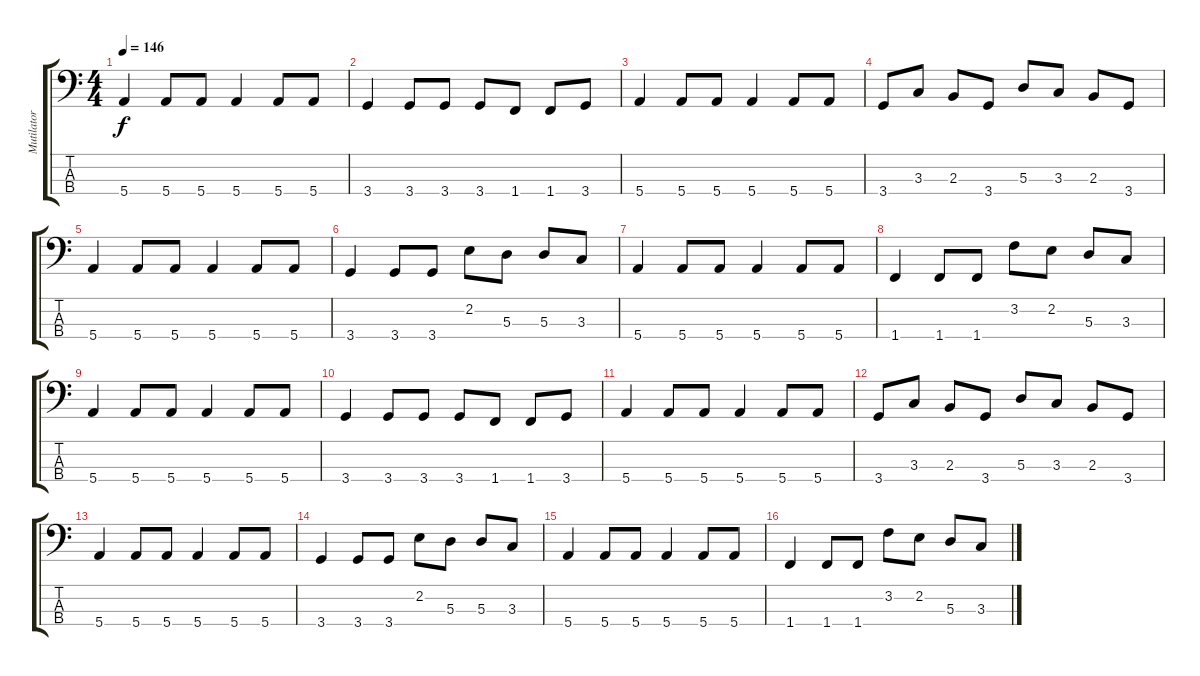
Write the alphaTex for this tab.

\track ("Mutilator" "Mutilator") {instrument electricbassfinger}
\staff {score tabs}
\tuning (G2 D2 A1 E1) {hide}
\ts (4 4)
\tempo 146
\clef f4
\ks c
5.4.4{dy f} 5.4.8 5.4.8 5.4.4 5.4.8 5.4.8 |
3.4.4 3.4.8 3.4.8 3.4.8 1.4.8 1.4.8 3.4.8 |
5.4.4 5.4.8 5.4.8 5.4.4 5.4.8 5.4.8 |
3.4.8 3.3.8 2.3.8 3.4.8 5.3.8 3.3.8 2.3.8 3.4.8 |
5.4.4 5.4.8 5.4.8 5.4.4 5.4.8 5.4.8 |
3.4.4 3.4.8 3.4.8 2.2.8 5.3.8 5.3.8 3.3.8 |
5.4.4 5.4.8 5.4.8 5.4.4 5.4.8 5.4.8 |
1.4.4 1.4.8 1.4.8 3.2.8 2.2.8 5.3.8 3.3.8 |
5.4.4 5.4.8 5.4.8 5.4.4 5.4.8 5.4.8 |
3.4.4 3.4.8 3.4.8 3.4.8 1.4.8 1.4.8 3.4.8 |
5.4.4 5.4.8 5.4.8 5.4.4 5.4.8 5.4.8 |
3.4.8 3.3.8 2.3.8 3.4.8 5.3.8 3.3.8 2.3.8 3.4.8 |
5.4.4 5.4.8 5.4.8 5.4.4 5.4.8 5.4.8 |
3.4.4 3.4.8 3.4.8 2.2.8 5.3.8 5.3.8 3.3.8 |
5.4.4 5.4.8 5.4.8 5.4.4 5.4.8 5.4.8 |
1.4.4 1.4.8 1.4.8 3.2.8 2.2.8 5.3.8 3.3.8
